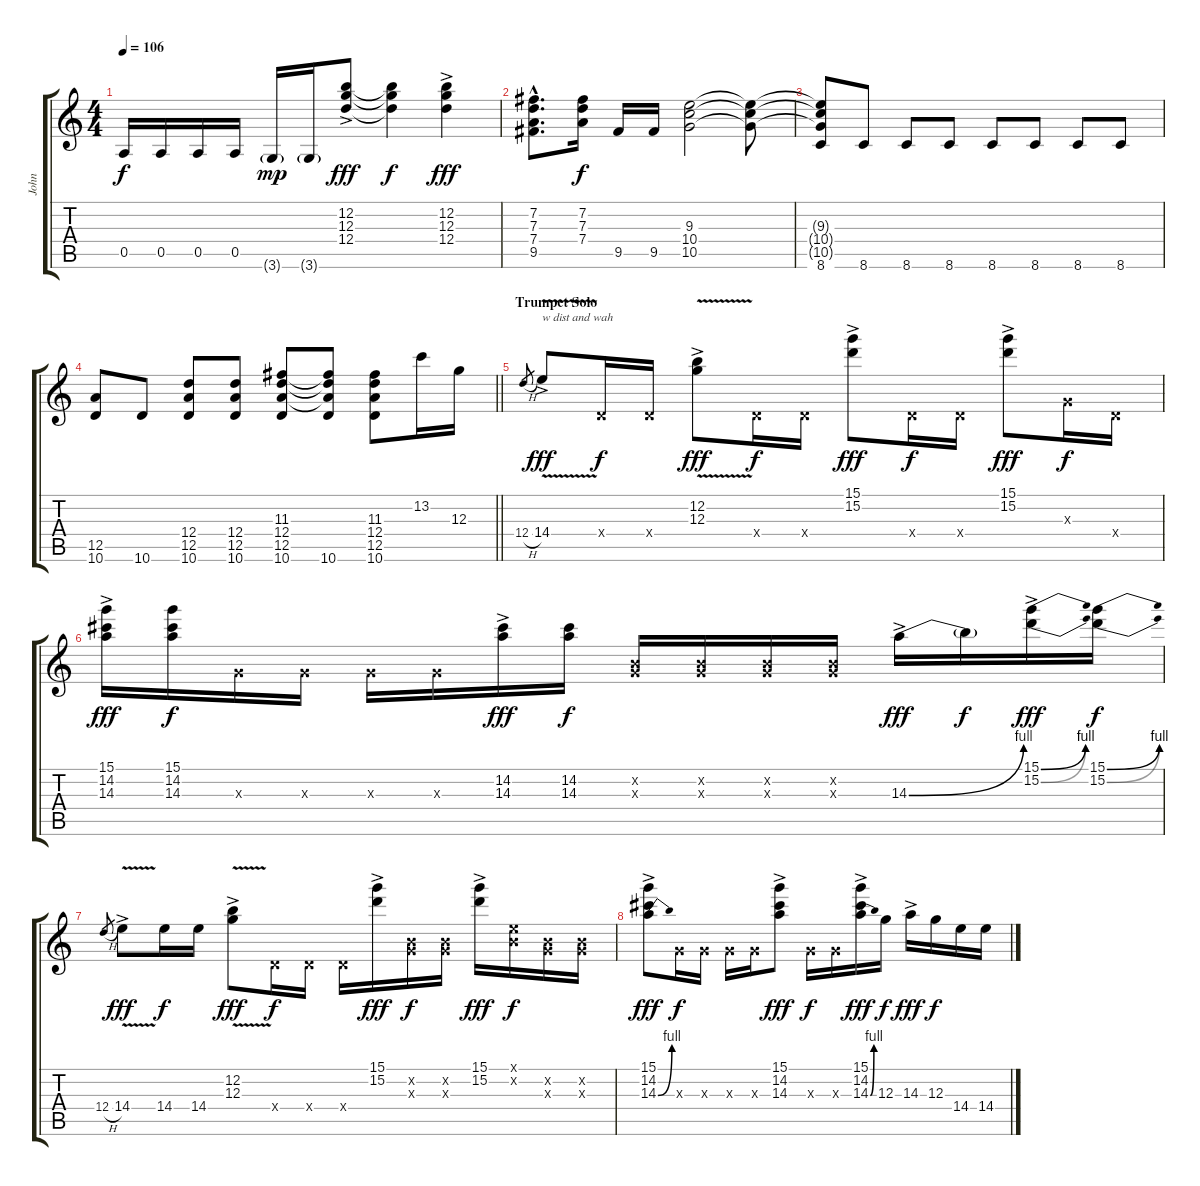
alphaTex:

\track ("John" "John") {instrument distortionguitar}
\staff {score tabs}
\tuning (E4 B3 G3 D3 A2 E2) {hide}
\ts (4 4)
\tempo 106
\clef g2
\ks c
0.5.16{dy f} 0.5.16 0.5.16 0.5.16 3.6{g}.16{dy mp} 3.6{g}.16 (12.2{ac} 12.3{ac} 12.4{ac}).8{dy fff} (12.2{t} 12.3{t} 12.4{t}).4{dy f} (12.2{ac} 12.3{ac} 12.4{ac}).4{dy fff} |
(7.2{hac} 7.3{hac} 7.4{hac} 9.5{hac}).8{d} (7.2 7.3 7.4).16{dy f} 9.5.16 9.5.16 (9.3 10.4 10.5).2 (9.3{t} 10.4{t} 10.5{t}).8 |
(9.3{t} 10.4{t} 10.5{t} 8.6).8 8.6.8 8.6.8 8.6.8 8.6.8 8.6.8 8.6.8 8.6.8 |
\barLineRight lightlight
(12.5 10.6).8 10.6.8 (12.4 12.5 10.6).8 (12.4 12.5 10.6).8 (11.3 12.4 12.5 10.6).8 (11.3{t} 12.4{t} 12.5{t} 10.6).8 (11.3 12.4 12.5 10.6).8 13.2.16 12.3.16 |
\section ("" "Trumpet Solo")
12.4{h}.8{gr} 14.4{v ac}.8{txt "w dist and wah" dy fff} 0.4{x}.16{dy f} 0.4{x}.16 (12.2{v ac} 12.3{v ac}).8{dy fff} 0.4{x}.16{dy f} 0.4{x}.16 (15.1{ac} 15.2{ac}).8{dy fff} 0.4{x}.16{dy f} 0.4{x}.16 (15.1{ac} 15.2{ac}).8{dy fff} 0.3{x}.16{dy f} 0.4{x}.16 |
(15.1{ac} 14.2{ac} 14.3{ac}).16{dy fff} (15.1 14.2 14.3).16{dy f} 0.3{x}.16 0.3{x}.16 0.3{x}.16 0.3{x}.16 (14.2{ac} 14.3{ac}).16{dy fff} (14.2 14.3).16{dy f} (0.2{x} 0.3{x}).16 (0.2{x} 0.3{x}).16 (0.2{x} 0.3{x}).16 (0.2{x} 0.3{x}).16 14.3{be (bend 0 0 60 4) ac}.16{dy fff} 14.3{t}.16{dy f} (15.1{be (bend 0 0 60 4) ac} 15.2{be (bend 0 0 60 4) ac}).16{dy fff} (15.1{be (bend 0 0 60 4)} 15.2{be (bend 0 0 60 4)}).16{dy f} |
12.4{h}.8{gr} 14.4{v ac}.8{dy fff} 14.4.16{dy f} 14.4.16 (12.2{v ac} 12.3{v ac}).8{dy fff} 0.4{x}.16{dy f} 0.4{x}.16 0.4{x}.16 (15.1{ac} 15.2{ac}).16{dy fff} (0.2{x} 0.3{x}).16{dy f} (0.2{x} 0.3{x}).16 (15.1{ac} 15.2{ac}).16{dy fff} (0.1{x} 0.2{x}).16{dy f} (0.2{x} 0.3{x}).16 (0.2{x} 0.3{x}).16 |
(15.1{ac} 14.2{ac} 14.3{be (bend 0 0 60 4) ac}).8{dy fff} 0.3{x}.16{dy f} 0.3{x}.16 0.3{x}.16 0.3{x}.16 (15.1{ac} 14.2{ac} 14.3{ac}).8{dy fff} 0.3{x}.16{dy f} 0.3{x}.16 (15.1{ac} 14.2{ac} 14.3{be (bend 0 0 60 4) ac}).16{dy fff} 12.3.16{dy f} 14.3{ac}.16{dy fff} 12.3.16{dy f} 14.4.16 14.4.16
